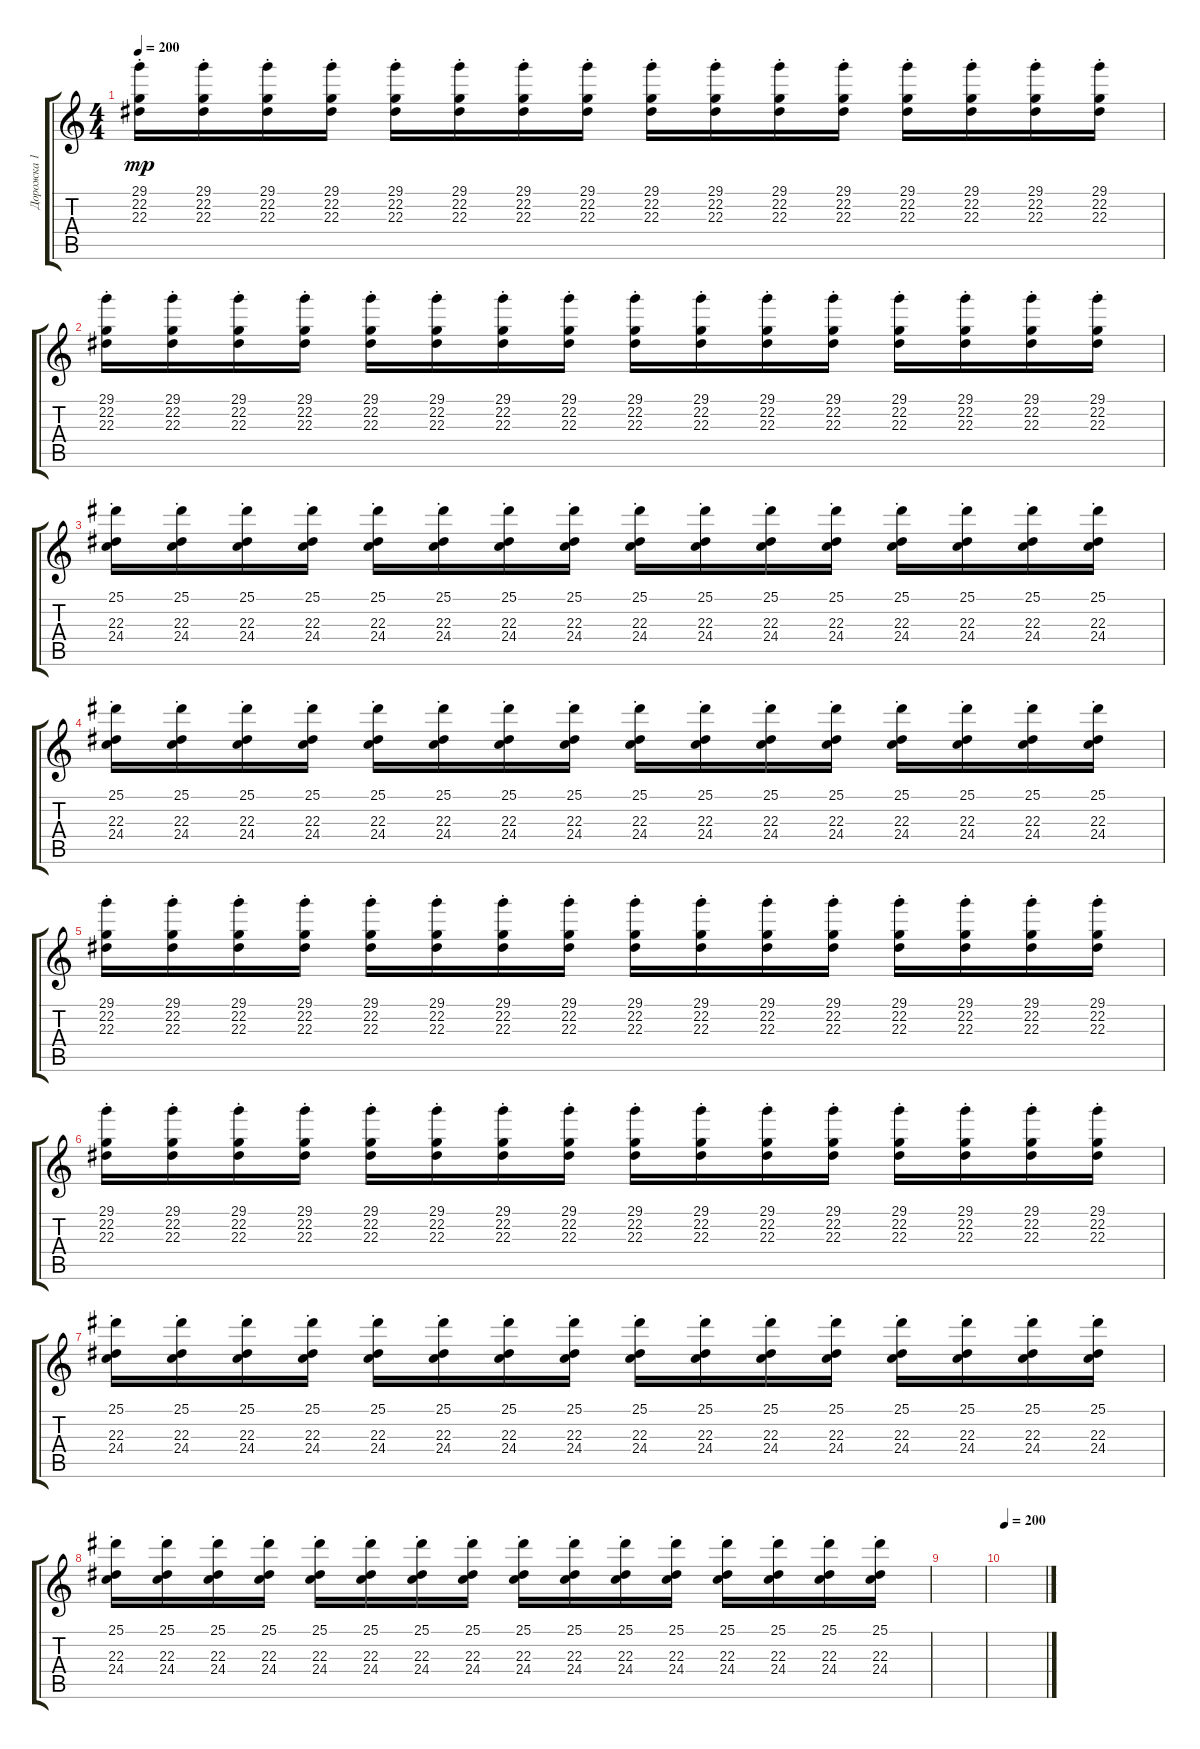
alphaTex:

\track ("Дорожка 1" "Дорожка 1") {instrument lead1square}
\staff {score tabs}
\tuning (D4 A3 F3 C3 G2 C2) {hide}
\ts (4 4)
\tempo 200
\clef g2
\ks c
(29.1 22.2{st} 22.3{st}).16{dy mp} (29.1 22.2{st} 22.3{st}).16 (29.1 22.2{st} 22.3{st}).16 (29.1 22.2{st} 22.3{st}).16 (29.1 22.2{st} 22.3{st}).16 (29.1 22.2{st} 22.3{st}).16 (29.1 22.2{st} 22.3{st}).16 (29.1 22.2{st} 22.3{st}).16 (29.1 22.2{st} 22.3{st}).16 (29.1 22.2{st} 22.3{st}).16 (29.1 22.2{st} 22.3{st}).16 (29.1 22.2{st} 22.3{st}).16 (29.1 22.2{st} 22.3{st}).16 (29.1 22.2{st} 22.3{st}).16 (29.1 22.2{st} 22.3{st}).16 (29.1 22.2{st} 22.3{st}).16 |
(29.1 22.2{st} 22.3{st}).16 (29.1 22.2{st} 22.3{st}).16 (29.1 22.2{st} 22.3{st}).16 (29.1 22.2{st} 22.3{st}).16 (29.1 22.2{st} 22.3{st}).16 (29.1 22.2{st} 22.3{st}).16 (29.1 22.2{st} 22.3{st}).16 (29.1 22.2{st} 22.3{st}).16 (29.1 22.2{st} 22.3{st}).16 (29.1 22.2{st} 22.3{st}).16 (29.1 22.2{st} 22.3{st}).16 (29.1 22.2{st} 22.3{st}).16 (29.1 22.2{st} 22.3{st}).16 (29.1 22.2{st} 22.3{st}).16 (29.1 22.2{st} 22.3{st}).16 (29.1 22.2{st} 22.3{st}).16 |
(25.1 22.3{st} 24.4{st}).16 (25.1 22.3{st} 24.4{st}).16 (25.1 22.3{st} 24.4{st}).16 (25.1 22.3{st} 24.4{st}).16 (25.1 22.3{st} 24.4{st}).16 (25.1 22.3{st} 24.4{st}).16 (25.1 22.3{st} 24.4{st}).16 (25.1 22.3{st} 24.4{st}).16 (25.1 22.3{st} 24.4{st}).16 (25.1 22.3{st} 24.4{st}).16 (25.1 22.3{st} 24.4{st}).16 (25.1 22.3{st} 24.4{st}).16 (25.1 22.3{st} 24.4{st}).16 (25.1 22.3{st} 24.4{st}).16 (25.1 22.3{st} 24.4{st}).16 (25.1 22.3{st} 24.4{st}).16 |
(25.1 22.3{st} 24.4{st}).16 (25.1 22.3{st} 24.4{st}).16 (25.1 22.3{st} 24.4{st}).16 (25.1 22.3{st} 24.4{st}).16 (25.1 22.3{st} 24.4{st}).16 (25.1 22.3{st} 24.4{st}).16 (25.1 22.3{st} 24.4{st}).16 (25.1 22.3{st} 24.4{st}).16 (25.1 22.3{st} 24.4{st}).16 (25.1 22.3{st} 24.4{st}).16 (25.1 22.3{st} 24.4{st}).16 (25.1 22.3{st} 24.4{st}).16 (25.1 22.3{st} 24.4{st}).16 (25.1 22.3{st} 24.4{st}).16 (25.1 22.3{st} 24.4{st}).16 (25.1 22.3{st} 24.4{st}).16 |
(29.1 22.2{st} 22.3{st}).16 (29.1 22.2{st} 22.3{st}).16 (29.1 22.2{st} 22.3{st}).16 (29.1 22.2{st} 22.3{st}).16 (29.1 22.2{st} 22.3{st}).16 (29.1 22.2{st} 22.3{st}).16 (29.1 22.2{st} 22.3{st}).16 (29.1 22.2{st} 22.3{st}).16 (29.1 22.2{st} 22.3{st}).16 (29.1 22.2{st} 22.3{st}).16 (29.1 22.2{st} 22.3{st}).16 (29.1 22.2{st} 22.3{st}).16 (29.1 22.2{st} 22.3{st}).16 (29.1 22.2{st} 22.3{st}).16 (29.1 22.2{st} 22.3{st}).16 (29.1 22.2{st} 22.3{st}).16 |
(29.1 22.2{st} 22.3{st}).16 (29.1 22.2{st} 22.3{st}).16 (29.1 22.2{st} 22.3{st}).16 (29.1 22.2{st} 22.3{st}).16 (29.1 22.2{st} 22.3{st}).16 (29.1 22.2{st} 22.3{st}).16 (29.1 22.2{st} 22.3{st}).16 (29.1 22.2{st} 22.3{st}).16 (29.1 22.2{st} 22.3{st}).16 (29.1 22.2{st} 22.3{st}).16 (29.1 22.2{st} 22.3{st}).16 (29.1 22.2{st} 22.3{st}).16 (29.1 22.2{st} 22.3{st}).16 (29.1 22.2{st} 22.3{st}).16 (29.1 22.2{st} 22.3{st}).16 (29.1 22.2{st} 22.3{st}).16 |
(25.1 22.3{st} 24.4{st}).16 (25.1 22.3{st} 24.4{st}).16 (25.1 22.3{st} 24.4{st}).16 (25.1 22.3{st} 24.4{st}).16 (25.1 22.3{st} 24.4{st}).16 (25.1 22.3{st} 24.4{st}).16 (25.1 22.3{st} 24.4{st}).16 (25.1 22.3{st} 24.4{st}).16 (25.1 22.3{st} 24.4{st}).16 (25.1 22.3{st} 24.4{st}).16 (25.1 22.3{st} 24.4{st}).16 (25.1 22.3{st} 24.4{st}).16 (25.1 22.3{st} 24.4{st}).16 (25.1 22.3{st} 24.4{st}).16 (25.1 22.3{st} 24.4{st}).16 (25.1 22.3{st} 24.4{st}).16 |
(25.1 22.3{st} 24.4{st}).16 (25.1 22.3{st} 24.4{st}).16 (25.1 22.3{st} 24.4{st}).16 (25.1 22.3{st} 24.4{st}).16 (25.1 22.3{st} 24.4{st}).16 (25.1 22.3{st} 24.4{st}).16 (25.1 22.3{st} 24.4{st}).16 (25.1 22.3{st} 24.4{st}).16 (25.1 22.3{st} 24.4{st}).16 (25.1 22.3{st} 24.4{st}).16 (25.1 22.3{st} 24.4{st}).16 (25.1 22.3{st} 24.4{st}).16 (25.1 22.3{st} 24.4{st}).16 (25.1 22.3{st} 24.4{st}).16 (25.1 22.3{st} 24.4{st}).16 (25.1 22.3{st} 24.4{st}).16 |
|
\tempo 200
